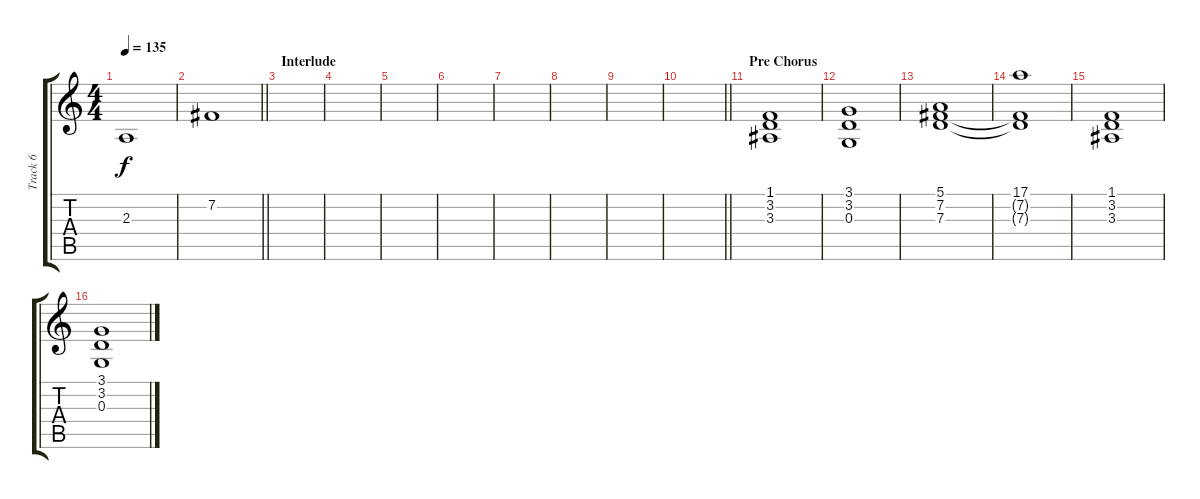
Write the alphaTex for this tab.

\track ("Track 6" "Track 6") {instrument stringensemble1}
\staff {score tabs}
\tuning (E4 B3 G3 D3 A2 E2) {hide}
\ts (4 4)
\tempo 135
\clef g2
\ks c
2.3.1{dy f} |
\barLineRight lightlight
7.2.1 |
\section ("" "Interlude")
|
|
|
|
|
|
|
\barLineRight lightlight
|
\section ("" "Pre Chorus")
(1.1 3.2 3.3).1 |
(3.1 3.2 0.3).1 |
(5.1 7.2 7.3).1 |
(17.1 7.2{t} 7.3{t}).1 |
(1.1 3.2 3.3).1 |
(3.1 3.2 0.3).1
